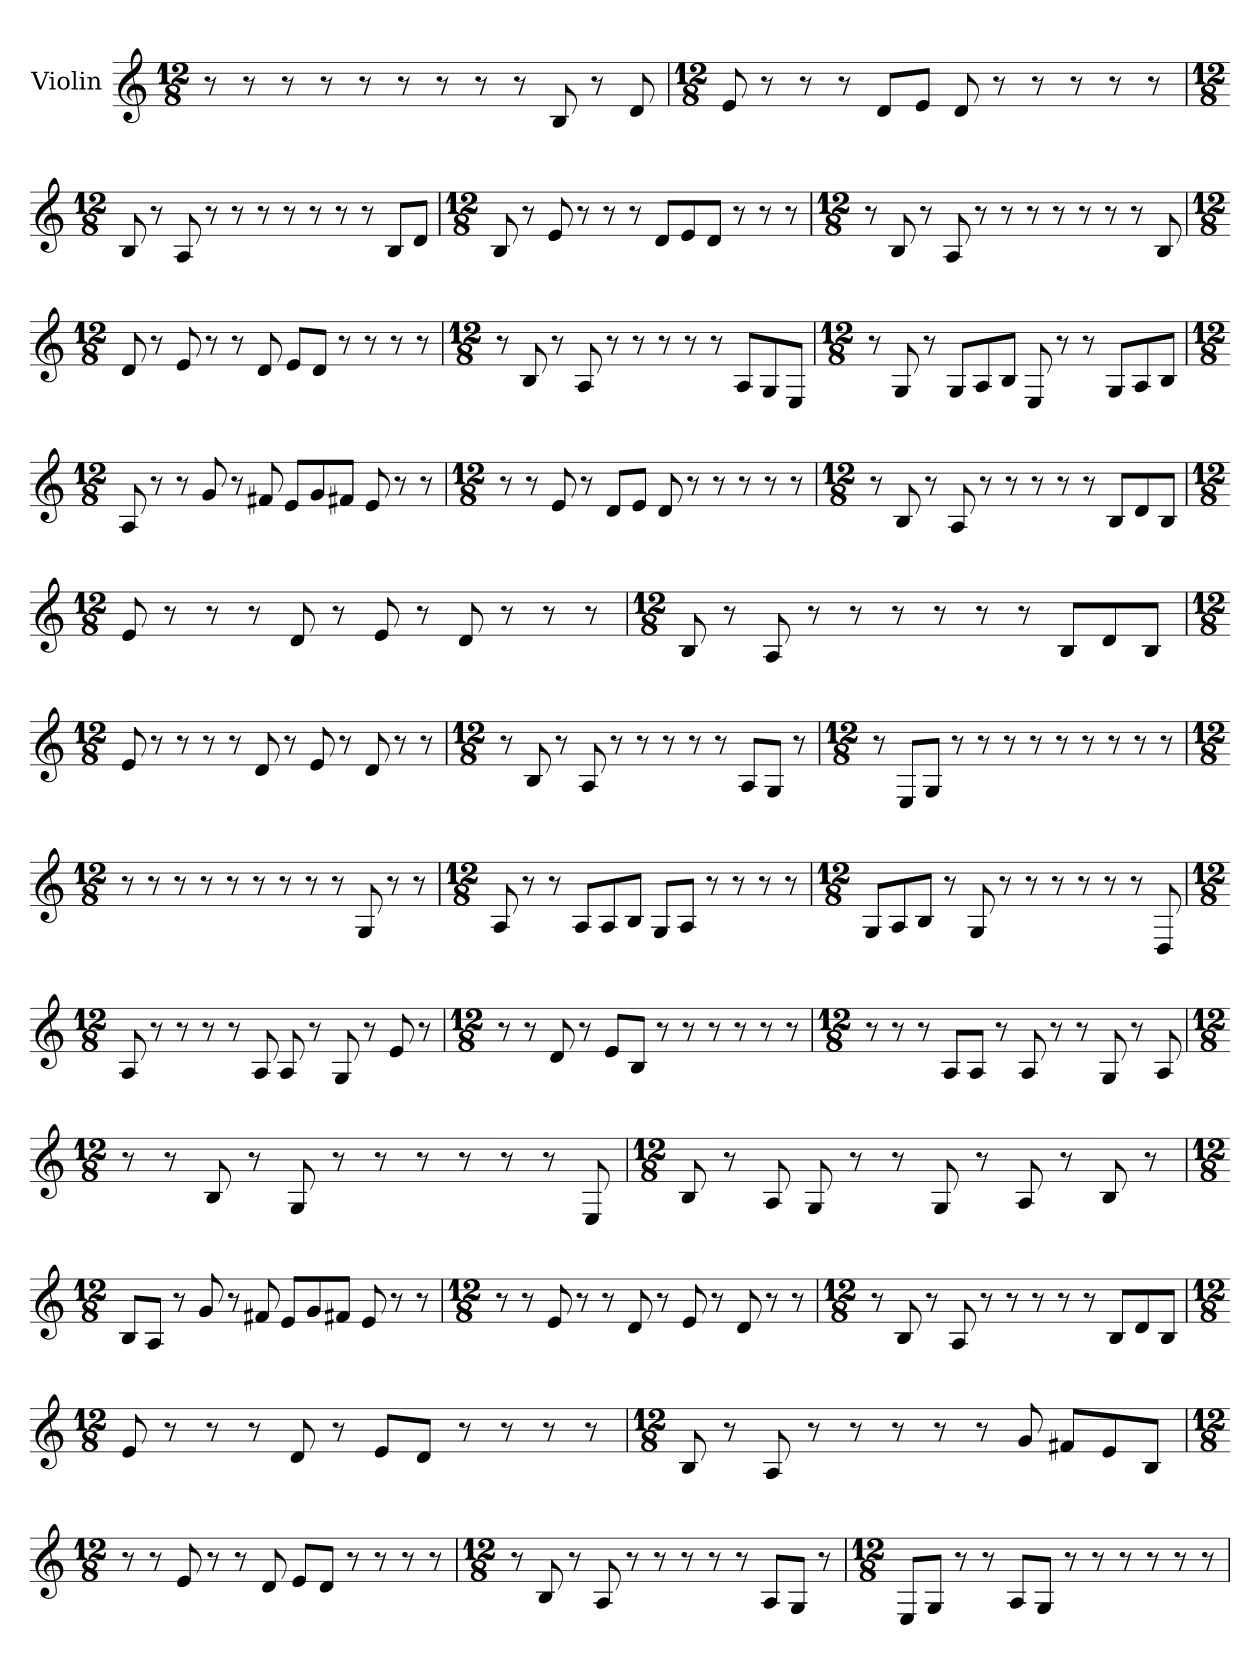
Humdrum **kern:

**kern
*part1
*staff1
*I"Violin
*I'Vln
*M12/8
=
8r
8r
8r
8r
8r
8r
8r
8r
8r
8B
8r
8d
=
*M12/8
8e
8r
8r
8r
8dL
8eJ
8d
8r
8r
8r
8r
8r
=
*M12/8
8B
8r
8A
8r
8r
8r
8r
8r
8r
8r
8BL
8dJ
=
*M12/8
8B
8r
8e
8r
8r
8r
8dL
8e
8dJ
8r
8r
8r
=
*M12/8
8r
8B
8r
8A
8r
8r
8r
8r
8r
8r
8r
8B
=
*M12/8
8d
8r
8e
8r
8r
8d
8eL
8dJ
8r
8r
8r
8r
=
*M12/8
8r
8B
8r
8A
8r
8r
8r
8r
8r
8AL
8G
8EJ
=
*M12/8
8r
8G
8r
8GL
8A
8BJ
8E
8r
8r
8GL
8A
8BJ
=
*M12/8
8A
8r
8r
8g
8r
8f#X
8eL
8g
8f#XJ
8e
8r
8r
=
*M12/8
8r
8r
8e
8r
8dL
8eJ
8d
8r
8r
8r
8r
8r
=
*M12/8
8r
8B
8r
8A
8r
8r
8r
8r
8r
8BL
8d
8BJ
=
*M12/8
8e
8r
8r
8r
8d
8r
8e
8r
8d
8r
8r
8r
=
*M12/8
8B
8r
8A
8r
8r
8r
8r
8r
8r
8BL
8d
8BJ
=
*M12/8
8e
8r
8r
8r
8r
8d
8r
8e
8r
8d
8r
8r
=
*M12/8
8r
8B
8r
8A
8r
8r
8r
8r
8r
8AL
8GJ
8r
=
*M12/8
8r
8EL
8GJ
8r
8r
8r
8r
8r
8r
8r
8r
8r
=
*M12/8
8r
8r
8r
8r
8r
8r
8r
8r
8r
8G
8r
8r
=
*M12/8
8A
8r
8r
8AL
8A
8BJ
8GL
8AJ
8r
8r
8r
8r
=
*M12/8
8GL
8A
8BJ
8r
8G
8r
8r
8r
8r
8r
8r
8D
=
*M12/8
8A
8r
8r
8r
8r
8A
8A
8r
8G
8r
8e
8r
=
*M12/8
8r
8r
8d
8r
8eL
8BJ
8r
8r
8r
8r
8r
8r
=
*M12/8
8r
8r
8r
8AL
8AJ
8r
8A
8r
8r
8G
8r
8A
=
*M12/8
8r
8r
8B
8r
8G
8r
8r
8r
8r
8r
8r
8E
=
*M12/8
8B
8r
8A
8G
8r
8r
8G
8r
8A
8r
8B
8r
=
*M12/8
8BL
8AJ
8r
8g
8r
8f#X
8eL
8g
8f#XJ
8e
8r
8r
=
*M12/8
8r
8r
8e
8r
8r
8d
8r
8e
8r
8d
8r
8r
=
*M12/8
8r
8B
8r
8A
8r
8r
8r
8r
8r
8BL
8d
8BJ
=
*M12/8
8e
8r
8r
8r
8d
8r
8eL
8dJ
8r
8r
8r
8r
=
*M12/8
8B
8r
8A
8r
8r
8r
8r
8r
8g
8f#XL
8e
8BJ
=
*M12/8
8r
8r
8e
8r
8r
8d
8eL
8dJ
8r
8r
8r
8r
=
*M12/8
8r
8B
8r
8A
8r
8r
8r
8r
8r
8AL
8GJ
8r
=
*M12/8
8EL
8GJ
8r
8r
8AL
8GJ
8r
8r
8r
8r
8r
8r
=
*-
